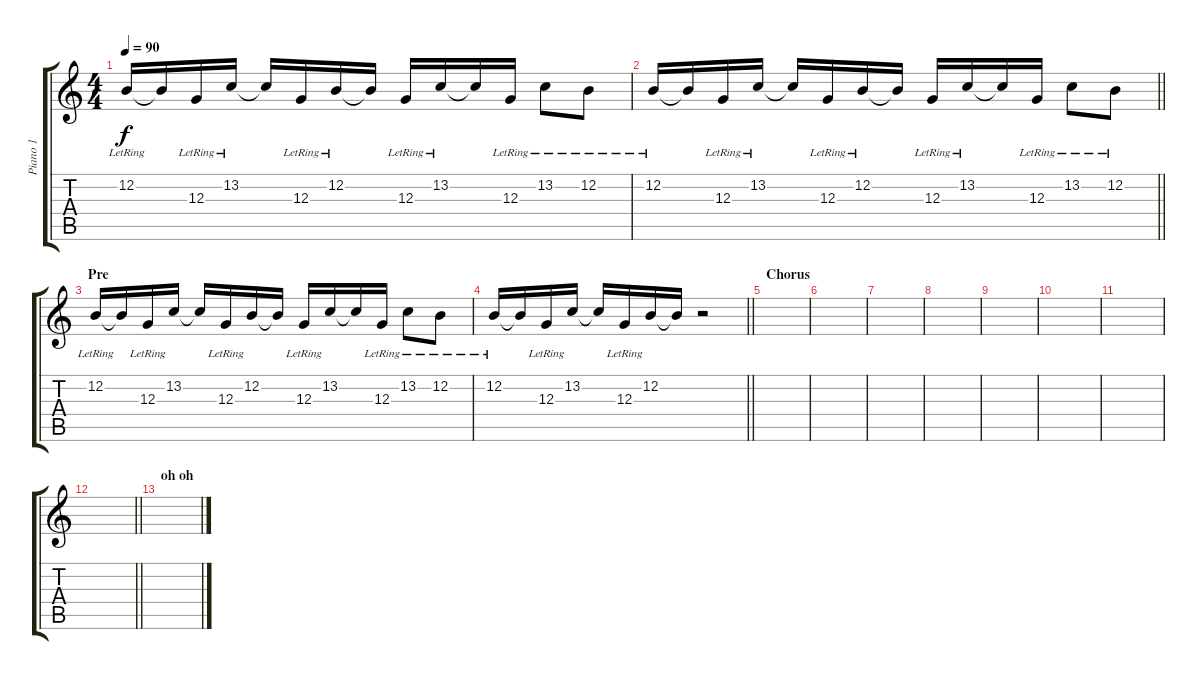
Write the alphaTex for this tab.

\track ("Piano 1" "Piano 1") {instrument acousticgrandpiano}
\staff {score tabs}
\tuning (E4 B3 G3 D3 A2 E2) {hide}
\ts (4 4)
\tempo 90
\clef g2
\ks c
12.2{lr}.16{dy f} 12.2{t}.16 12.3{lr}.16 13.2{lr}.16 13.2{t}.16 12.3{lr}.16 12.2{lr}.16 12.2{t}.16 12.3{lr}.16 13.2{lr}.16 13.2{t}.16 12.3{lr}.16 13.2{lr}.8 12.2{lr}.8 |
\barLineRight lightlight
12.2{lr}.16 12.2{t}.16 12.3{lr}.16 13.2{lr}.16 13.2{t}.16 12.3{lr}.16 12.2{lr}.16 12.2{t}.16 12.3{lr}.16 13.2{lr}.16 13.2{t}.16 12.3{lr}.16 13.2{lr}.8 12.2{lr}.8 |
\section ("" "Pre")
12.2{lr}.16 12.2{t}.16 12.3{lr}.16 13.2{lr}.16 13.2{t}.16 12.3{lr}.16 12.2{lr}.16 12.2{t}.16 12.3{lr}.16 13.2{lr}.16 13.2{t}.16 12.3{lr}.16 13.2{lr}.8 12.2{lr}.8 |
\barLineRight lightlight
12.2{lr}.16 12.2{t}.16 12.3{lr}.16 13.2{lr}.16 13.2{t}.16 12.3{lr}.16 12.2{lr}.16 12.2{t}.16 r.2{volume 0} |
\section ("" "Chorus")
|
|
|
|
|
|
|
\barLineRight lightlight
|
\section ("" "oh oh")
